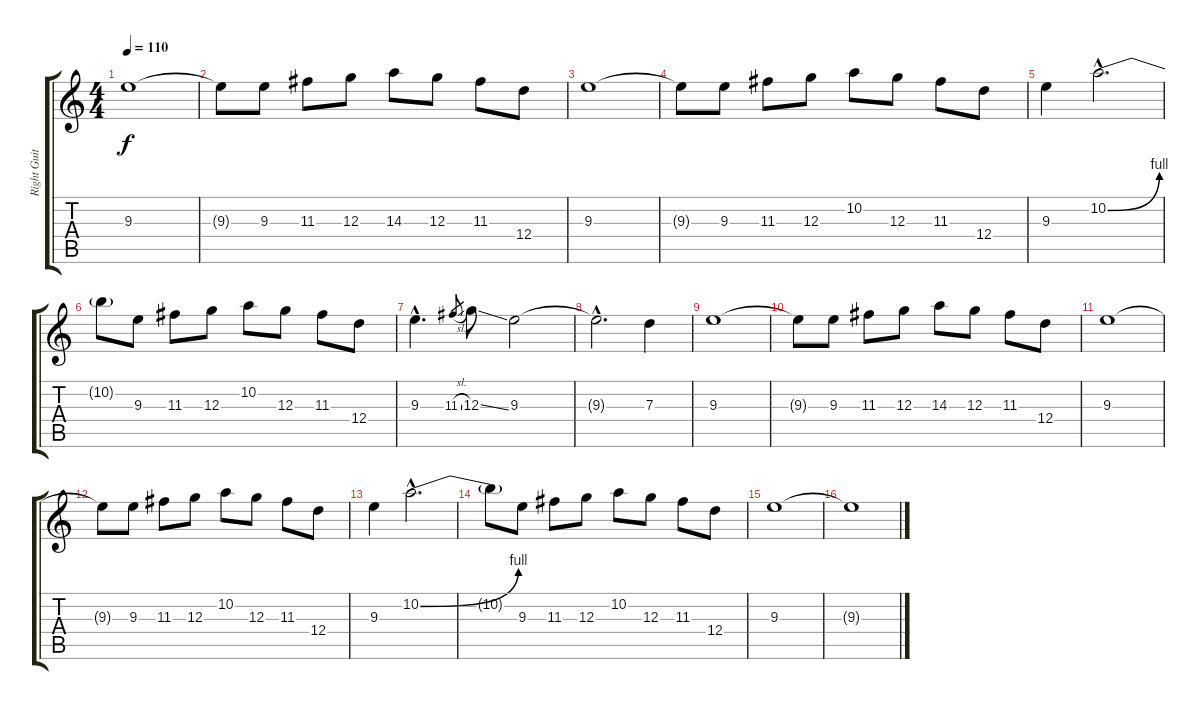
\track ("Right Guitar" "Right Guit") {instrument distortionguitar}
\staff {score tabs}
\tuning (E4 B3 G3 D3 A2 E2) {hide}
\ts (4 4)
\tempo 110
\clef g2
\ks c
9.3.1{dy f instrument distortionguitar} |
9.3{t}.8 9.3.8 11.3.8 12.3.8 14.3.8 12.3.8 11.3.8 12.4.8 |
9.3.1 |
9.3{t}.8 9.3.8 11.3.8 12.3.8 10.2.8 12.3.8 11.3.8 12.4.8 |
9.3.4 10.2{be (bend 0 0 60 4) hac}.2{d} |
10.2{t}.8 9.3.8 11.3.8 12.3.8 10.2.8 12.3.8 11.3.8 12.4.8 |
9.3{hac}.4{d} 11.3{sl}.8{gr} 12.3{ss}.8 9.3.2 |
9.3{hac t}.2{d} 7.3.4 |
9.3.1{instrument distortionguitar} |
9.3{t}.8 9.3.8 11.3.8 12.3.8 14.3.8 12.3.8 11.3.8 12.4.8 |
9.3.1 |
9.3{t}.8 9.3.8 11.3.8 12.3.8 10.2.8 12.3.8 11.3.8 12.4.8 |
9.3.4 10.2{be (bend 0 0 60 4) hac}.2{d} |
10.2{t}.8 9.3.8 11.3.8 12.3.8 10.2.8 12.3.8 11.3.8 12.4.8 |
9.3.1 |
9.3{t}.1
